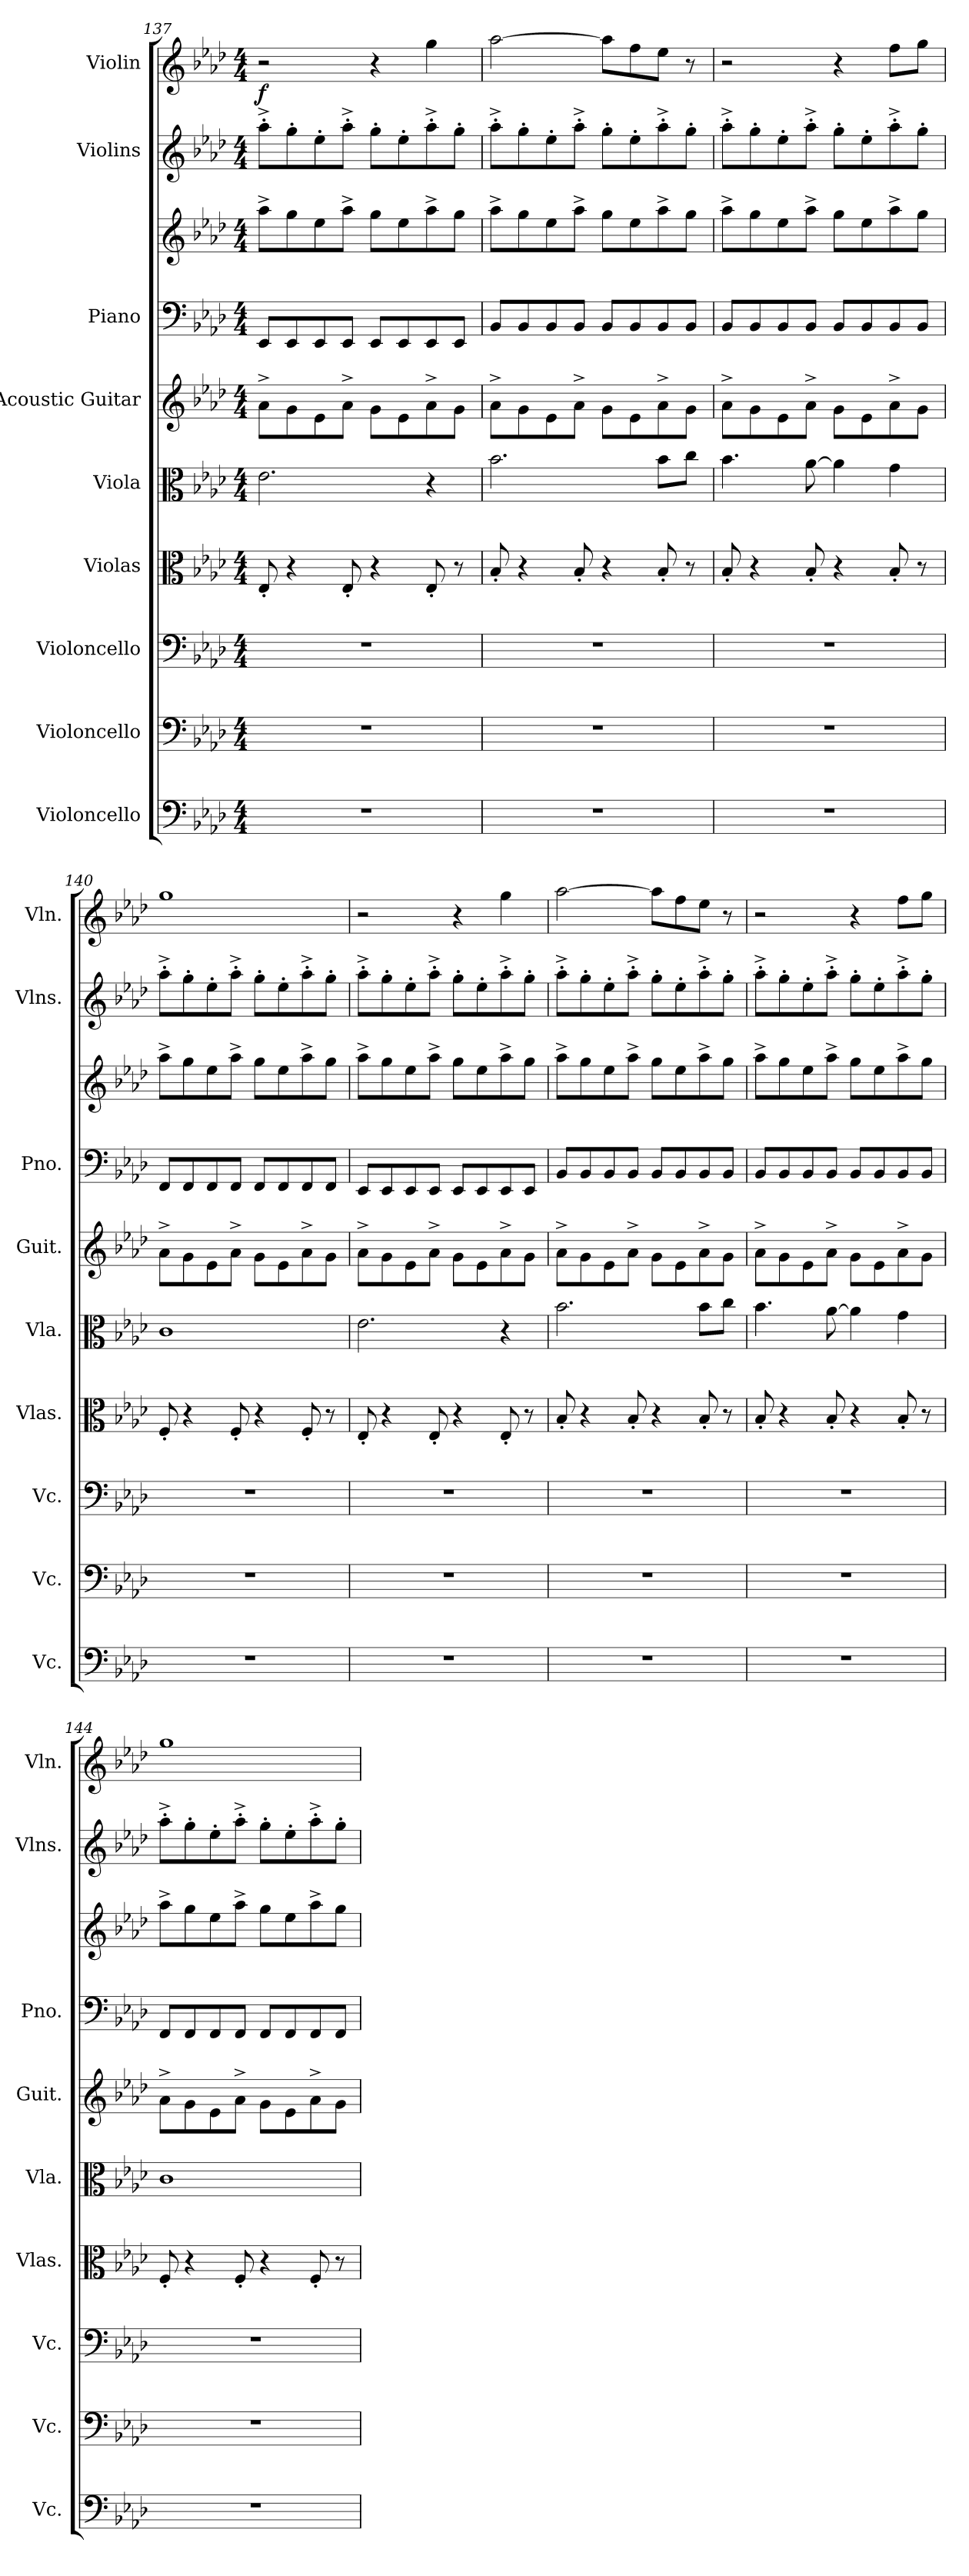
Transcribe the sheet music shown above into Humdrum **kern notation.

**kern	**kern	**kern	**kern	**kern	**kern	**kern	**kern	**kern	**kern	**dynam
*part9	*part8	*part7	*part6	*part5	*part4	*part3	*part3	*part2	*part1	*part1
*staff10	*staff9	*staff8	*staff7	*staff6	*staff5	*staff4	*staff3	*staff2	*staff1	*staff1
*I"Violoncello	*I"Violoncello	*I"Violoncello	*I"Violas	*I"Viola	*I"Acoustic Guitar	*I"Piano	*	*I"Violins	*I"Violin	*
*I'Vc.	*I'Vc.	*I'Vc.	*I'Vlas.	*I'Vla.	*I'Guit.	*I'Pno.	*	*I'Vlns.	*I'Vln.	*
*clefF4	*clefF4	*clefF4	*clefC3	*clefC3	*	*clefF4	*clefG2	*clefG2	*clefG2	*
*k[b-e-a-d-]	*k[b-e-a-d-]	*k[b-e-a-d-]	*k[b-e-a-d-]	*k[b-e-a-d-]	*k[b-e-a-d-]	*k[b-e-a-d-]	*k[b-e-a-d-]	*k[b-e-a-d-]	*k[b-e-a-d-]	*
*M4/4	*M4/4	*M4/4	*M4/4	*M4/4	*M4/4	*M4/4	*M4/4	*M4/4	*M4/4	*
=137	=137	=137	=137	=137	=137	=137	=137	=137	=137	=137
!	!	!	!	!	!	!	!	!	!	!LO:DY:b
1r	1r	1r	8E-'/	2.e-\	8a-^\L	8EE-/L	8aa-^\L	8aa-'^\L	2r	f
.	.	.	4r	.	8g\	8EE-/	8gg\	8gg'\	.	.
.	.	.	.	.	8e-\	8EE-/	8ee-\	8ee-'\	.	.
.	.	.	8E-'/	.	8a-^\J	8EE-/J	8aa-^\J	8aa-'^\J	.	.
.	.	.	4r	.	8g\L	8EE-/L	8gg\L	8gg'\L	4r	.
.	.	.	.	.	8e-\	8EE-/	8ee-\	8ee-'\	.	.
.	.	.	8E-'/	4r	8a-^\	8EE-/	8aa-^\	8aa-'^\	4gg\	.
.	.	.	8r	.	8g\J	8EE-/J	8gg\J	8gg'\J	.	.
!!LO:PB:g=z
=138	=138	=138	=138	=138	=138	=138	=138	=138	=138	=138
1r	1r	1r	8B-'/	2.b-\	8a-^\L	8BB-/L	8aa-^\L	8aa-'^\L	[2aa-\	.
.	.	.	4r	.	8g\	8BB-/	8gg\	8gg'\	.	.
.	.	.	.	.	8e-\	8BB-/	8ee-\	8ee-'\	.	.
.	.	.	8B-'/	.	8a-^\J	8BB-/J	8aa-^\J	8aa-'^\J	.	.
.	.	.	4r	.	8g\L	8BB-/L	8gg\L	8gg'\L	8aa-\L]	.
.	.	.	.	.	8e-\	8BB-/	8ee-\	8ee-'\	8ff\	.
.	.	.	8B-'/	8b-\L	8a-^\	8BB-/	8aa-^\	8aa-'^\	8ee-\J	.
.	.	.	8r	8cc\J	8g\J	8BB-/J	8gg\J	8gg'\J	8r	.
=139	=139	=139	=139	=139	=139	=139	=139	=139	=139	=139
1r	1r	1r	8B-'/	4.b-\	8a-^\L	8BB-/L	8aa-^\L	8aa-'^\L	2r	.
.	.	.	4r	.	8g\	8BB-/	8gg\	8gg'\	.	.
.	.	.	.	.	8e-\	8BB-/	8ee-\	8ee-'\	.	.
.	.	.	8B-'/	[8a-\	8a-^\J	8BB-/J	8aa-^\J	8aa-'^\J	.	.
.	.	.	4r	4a-\]	8g\L	8BB-/L	8gg\L	8gg'\L	4r	.
.	.	.	.	.	8e-\	8BB-/	8ee-\	8ee-'\	.	.
.	.	.	8B-'/	4g\	8a-^\	8BB-/	8aa-^\	8aa-'^\	8ff\L	.
.	.	.	8r	.	8g\J	8BB-/J	8gg\J	8gg'\J	8gg\J	.
=140	=140	=140	=140	=140	=140	=140	=140	=140	=140	=140
1r	1r	1r	8F'/	1c	8a-^\L	8FF/L	8aa-^\L	8aa-'^\L	1gg	.
.	.	.	4r	.	8g\	8FF/	8gg\	8gg'\	.	.
.	.	.	.	.	8e-\	8FF/	8ee-\	8ee-'\	.	.
.	.	.	8F'/	.	8a-^\J	8FF/J	8aa-^\J	8aa-'^\J	.	.
.	.	.	4r	.	8g\L	8FF/L	8gg\L	8gg'\L	.	.
.	.	.	.	.	8e-\	8FF/	8ee-\	8ee-'\	.	.
.	.	.	8F'/	.	8a-^\	8FF/	8aa-^\	8aa-'^\	.	.
.	.	.	8r	.	8g\J	8FF/J	8gg\J	8gg'\J	.	.
=141	=141	=141	=141	=141	=141	=141	=141	=141	=141	=141
1r	1r	1r	8E-'/	2.e-\	8a-^\L	8EE-/L	8aa-^\L	8aa-'^\L	2r	.
.	.	.	4r	.	8g\	8EE-/	8gg\	8gg'\	.	.
.	.	.	.	.	8e-\	8EE-/	8ee-\	8ee-'\	.	.
.	.	.	8E-'/	.	8a-^\J	8EE-/J	8aa-^\J	8aa-'^\J	.	.
.	.	.	4r	.	8g\L	8EE-/L	8gg\L	8gg'\L	4r	.
.	.	.	.	.	8e-\	8EE-/	8ee-\	8ee-'\	.	.
.	.	.	8E-'/	4r	8a-^\	8EE-/	8aa-^\	8aa-'^\	4gg\	.
.	.	.	8r	.	8g\J	8EE-/J	8gg\J	8gg'\J	.	.
!!LO:PB:g=z
=142	=142	=142	=142	=142	=142	=142	=142	=142	=142	=142
1r	1r	1r	8B-'/	2.b-\	8a-^\L	8BB-/L	8aa-^\L	8aa-'^\L	[2aa-\	.
.	.	.	4r	.	8g\	8BB-/	8gg\	8gg'\	.	.
.	.	.	.	.	8e-\	8BB-/	8ee-\	8ee-'\	.	.
.	.	.	8B-'/	.	8a-^\J	8BB-/J	8aa-^\J	8aa-'^\J	.	.
.	.	.	4r	.	8g\L	8BB-/L	8gg\L	8gg'\L	8aa-\L]	.
.	.	.	.	.	8e-\	8BB-/	8ee-\	8ee-'\	8ff\	.
.	.	.	8B-'/	8b-\L	8a-^\	8BB-/	8aa-^\	8aa-'^\	8ee-\J	.
.	.	.	8r	8cc\J	8g\J	8BB-/J	8gg\J	8gg'\J	8r	.
=143	=143	=143	=143	=143	=143	=143	=143	=143	=143	=143
1r	1r	1r	8B-'/	4.b-\	8a-^\L	8BB-/L	8aa-^\L	8aa-'^\L	2r	.
.	.	.	4r	.	8g\	8BB-/	8gg\	8gg'\	.	.
.	.	.	.	.	8e-\	8BB-/	8ee-\	8ee-'\	.	.
.	.	.	8B-'/	[8a-\	8a-^\J	8BB-/J	8aa-^\J	8aa-'^\J	.	.
.	.	.	4r	4a-\]	8g\L	8BB-/L	8gg\L	8gg'\L	4r	.
.	.	.	.	.	8e-\	8BB-/	8ee-\	8ee-'\	.	.
.	.	.	8B-'/	4g\	8a-^\	8BB-/	8aa-^\	8aa-'^\	8ff\L	.
.	.	.	8r	.	8g\J	8BB-/J	8gg\J	8gg'\J	8gg\J	.
=144	=144	=144	=144	=144	=144	=144	=144	=144	=144	=144
1r	1r	1r	8F'/	1c	8a-^\L	8FF/L	8aa-^\L	8aa-'^\L	1gg	.
.	.	.	4r	.	8g\	8FF/	8gg\	8gg'\	.	.
.	.	.	.	.	8e-\	8FF/	8ee-\	8ee-'\	.	.
.	.	.	8F'/	.	8a-^\J	8FF/J	8aa-^\J	8aa-'^\J	.	.
.	.	.	4r	.	8g\L	8FF/L	8gg\L	8gg'\L	.	.
.	.	.	.	.	8e-\	8FF/	8ee-\	8ee-'\	.	.
.	.	.	8F'/	.	8a-^\	8FF/	8aa-^\	8aa-'^\	.	.
.	.	.	8r	.	8g\J	8FF/J	8gg\J	8gg'\J	.	.
=	=	=	=	=	=	=	=	=	=	=
*-	*-	*-	*-	*-	*-	*-	*-	*-	*-	*-
